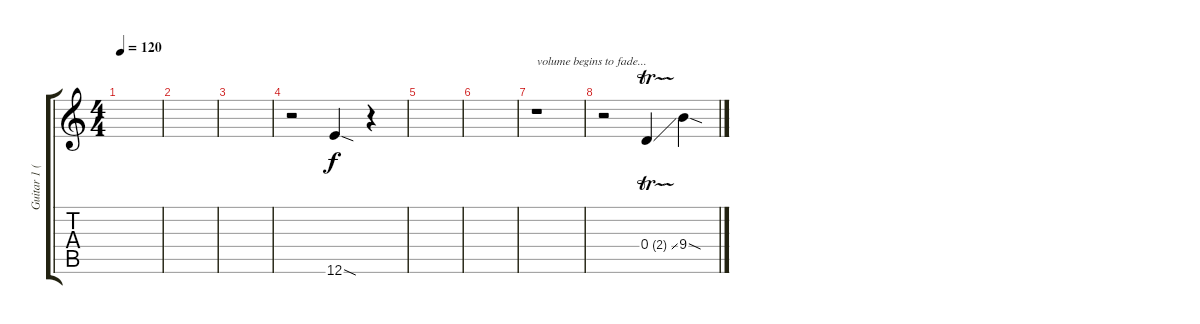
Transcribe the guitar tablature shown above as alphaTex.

\track ("Guitar 1 (Randy Rhoads)" "Guitar 1 (") {instrument distortionguitar}
\staff {score tabs}
\tuning (E4 B3 G3 D3 A2 E2) {hide}
\ts (4 4)
\tempo 120
\clef g2
\ks c
|
|
|
r.2 12.6{sod}.4 r.4 |
|
|
r.1{txt "volume begins to fade..." volume 0} |
r.2 0.4{tr (2 32) ss}.4 9.4{sod}.4
